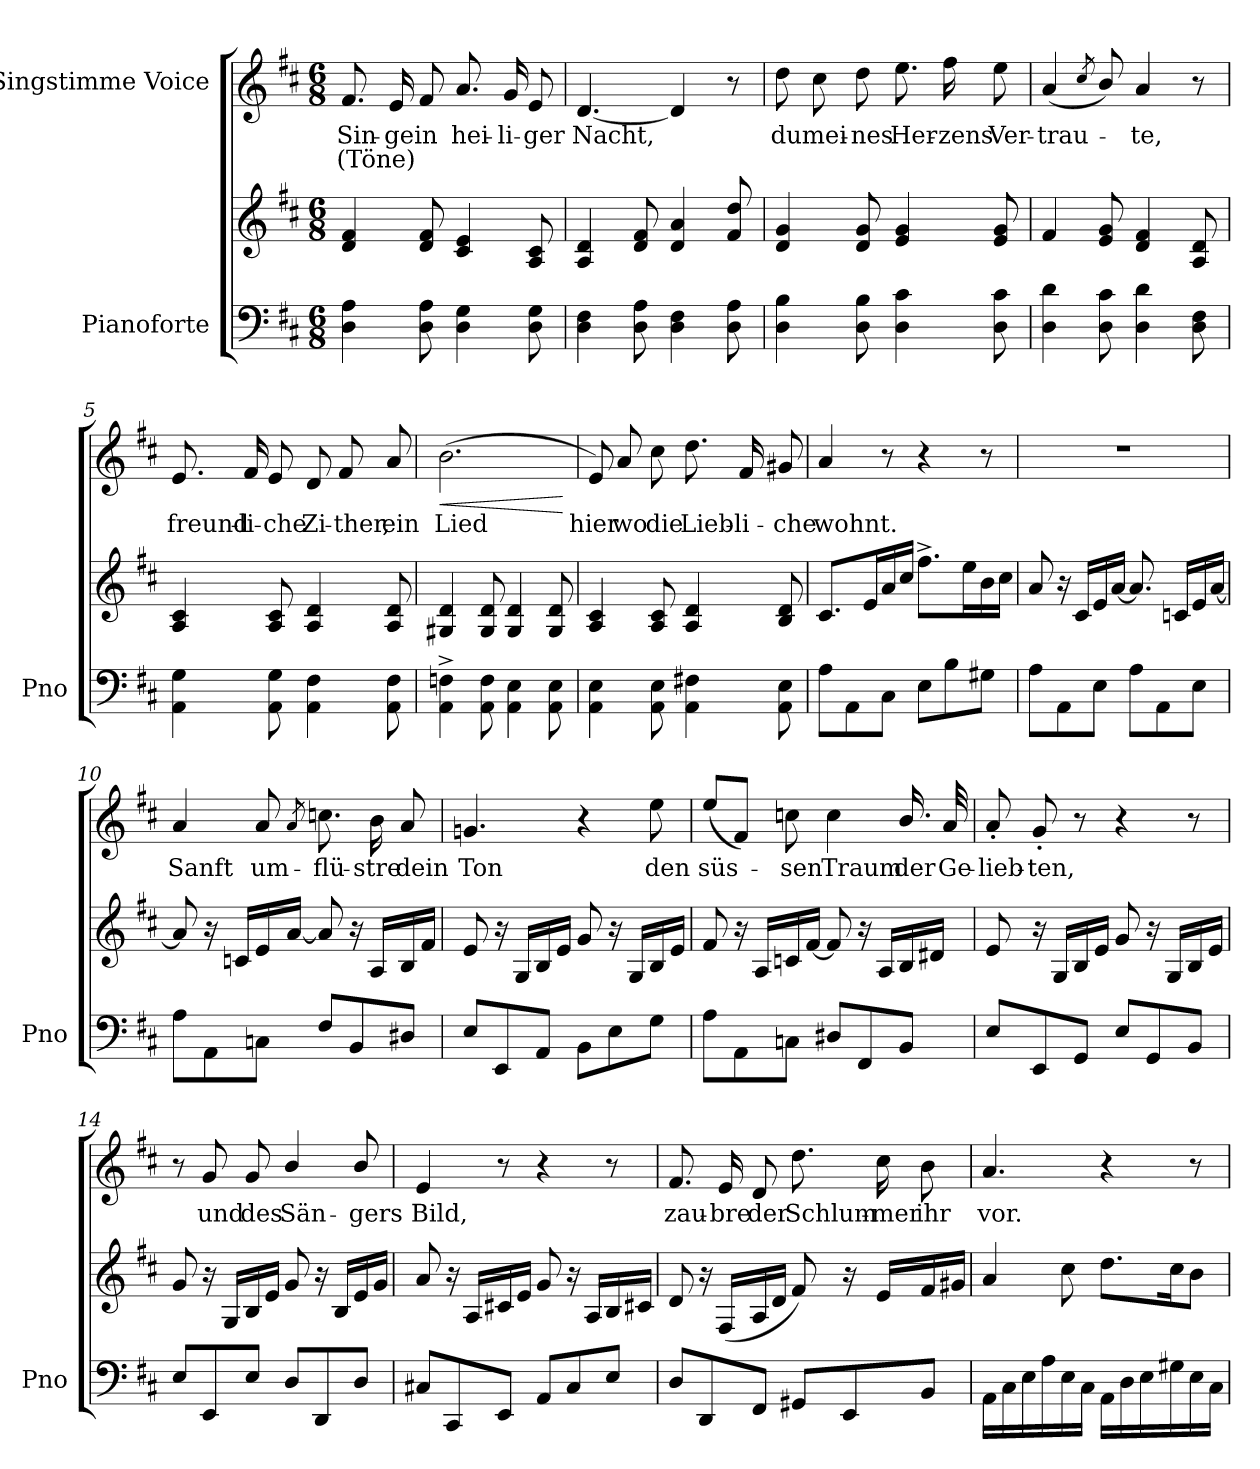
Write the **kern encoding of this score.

**kern	**kern	**dynam	**kern	**text	**text	**dynam
*part2	*part2	*part2	*part1	*part1	*part1	*part1
*staff3	*staff2	*staff2/3	*staff1	*staff1	*staff1	*staff1
*I"Pianoforte	*	*	*I"Singstimme Voice	*	*	*
*I'Pno	*	*	*	*	*	*
*clefF4	*clefG2	*	*clefG2	*	*	*
*k[f#c#]	*k[f#c#]	*	*k[f#c#]	*	*	*
*M6/8	*M6/8	*	*M6/8	*	*	*
=1	=1	=1	=1	=1	=1	=1
!	!	!	!	!LO:LY:b	!LO:LY:b	!
4D\ 4A\	4d/ 4f#/	.	8.f#/	Sin-	(Töne)	.
!	!	!	!	!LO:LY:b	!	!
.	.	.	16e/	-ge	.	.
!	!	!	!	!LO:LY:b	!	!
8D\ 8A\	8d/ 8f#/	.	8f#/	in	.	.
!	!	!	!	!LO:LY:b	!	!
4D\ 4G\	4c#/ 4e/	.	8.a/	hei-	.	.
!	!	!	!	!LO:LY:b	!	!
.	.	.	16g/	-li-	.	.
!	!	!	!	!LO:LY:b	!	!
8D\ 8G\	8A/ 8c#/	.	8e/	-ger	.	.
=2	=2	=2	=2	=2	=2	=2
!	!	!	!	!LO:LY:b	!	!
4D\ 4F#\	4A/ 4d/	.	[4.d/	Nacht,	.	.
8D\ 8A\	8d/ 8f#/	.	.	.	.	.
4D\ 4F#\	4d/ 4a/	.	4d/]	.	.	.
8D\ 8A\	8f#/ 8dd/	.	8r	.	.	.
=3	=3	=3	=3	=3	=3	=3
!	!	!	!	!LO:LY:b	!	!
4D\ 4B\	4d/ 4g/	.	8dd\	du	.	.
!	!	!	!	!LO:LY:b	!	!
.	.	.	8cc#\	mei-	.	.
!	!	!	!	!LO:LY:b	!	!
8D\ 8B\	8d/ 8g/	.	8dd\	-nes	.	.
!	!	!	!	!LO:LY:b	!	!
4D\ 4c#\	4e/ 4g/	.	8.ee\	Her-	.	.
!	!	!	!	!LO:LY:b	!	!
.	.	.	16ff#\	-zens	.	.
!	!	!	!	!LO:LY:b	!	!
8D\ 8c#\	8e/ 8g/	.	8ee\	Ver-	.	.
=4	=4	=4	=4	=4	=4	=4
!	!	!	!	!LO:LY:b	!	!
4D\ 4d\	4f#/	.	(4a/	-trau-	.	.
.	.	.	8qcc#/	.	.	.
8D\ 8c#\	8e/ 8g/	.	8b/)	.	.	.
!	!	!	!	!LO:LY:b	!	!
4D\ 4d\	4d/ 4f#/	.	4a/	-te,	.	.
8D\ 8F#\	8A/ 8d/	.	8r	.	.	.
=5	=5	=5	=5	=5	=5	=5
!	!	!	!	!LO:LY:b	!	!
4AA\ 4G\	4A/ 4c#/	.	8.e/	freund-	.	.
!	!	!	!	!LO:LY:b	!	!
.	.	.	16f#/	-li-	.	.
!	!	!	!	!LO:LY:b	!	!
8AA\ 8G\	8A/ 8c#/	.	8e/	-che	.	.
!	!	!	!	!LO:LY:b	!	!
4AA\ 4F#\	4A/ 4d/	.	8d/	Zi-	.	.
!	!	!	!	!LO:LY:b	!	!
.	.	.	8f#/	-ther,	.	.
!	!	!	!	!LO:LY:b	!	!
8AA\ 8F#\	8A/ 8d/	.	8a/	ein	.	.
!!LO:LB:g=z
=6	=6	=6	=6	=6	=6	=6
!	!	!	!	!LO:LY:b	!	!LO:HP:b
4AA\^ 4Fn\^	4G#X/ 4d/	.	(<2.b\	Lied	.	<
8AA\ 8F\	8G#/ 8d/	.	.	.	.	.
4AA\ 4E\	4G#/ 4d/	.	.	.	.	.
8AA\ 8E\	8G#/ 8d/	.	.	.	.	.
.	.	.	.	.	.	[
=7	=7	=7	=7	=7	=7	=7
!	!	!	!	!LO:LY:b	!	!
4AA\ 4E\	4A/ 4c#/	.	8e/)	hier	.	.
!	!	!	!	!LO:LY:b	!	!
.	.	.	8a/	wo	.	.
!	!	!	!	!LO:LY:b	!	!
8AA\ 8E\	8A/ 8c#/	.	8cc#\	die	.	.
!	!	!	!	!LO:LY:b	!	!
4AA\ 4F#X\	4A/ 4d/	.	8.dd\	Lieb-	.	.
!	!	!	!	!LO:LY:b	!	!
.	.	.	16f#/	-li-	.	.
!	!	!	!	!LO:LY:b	!	!
8AA\ 8E\	8B/ 8d/	.	8g#X/	-che	.	.
=8	=8	=8	=8	=8	=8	=8
!	!	!LO:DY:b=2	!	!LO:LY:b	!	!
!	!	!LO:DY:n=1:b	!	!	!	!
!	!	!LO:DY:n=2:b	!	!	!	!
8A\L	8.c#/L	pp pp other-dynamics	4a/	wohnt.	.	.
8AA\	.	.	.	.	.	.
.	16e/L	.	.	.	.	.
8C#\J	16a/	.	8r	.	.	.
.	16cc#/JJ	.	.	.	.	.
8E\L	8.ff#^\L	.	4r	.	.	.
8B\	.	.	.	.	.	.
.	16ee\L	.	.	.	.	.
8G#X\J	16b\	.	8r	.	.	.
.	16cc#\JJ	.	.	.	.	.
=9	=9	=9	=9	=9	=9	=9
8A\L	8a/	.	2.r	.	.	.
8AA\	16r	.	.	.	.	.
.	16c#/LL	.	.	.	.	.
8E\J	16e/	.	.	.	.	.
.	[16a/JJ	.	.	.	.	.
8A\L	8.a/]	.	.	.	.	.
8AA\	.	.	.	.	.	.
.	16cn/LL	.	.	.	.	.
8E\J	16e/	.	.	.	.	.
.	[16a/JJ	.	.	.	.	.
=10	=10	=10	=10	=10	=10	=10
!	!	!	!	!LO:LY:b	!	!
8A\L	8a/]	.	4a/	Sanft	.	.
8AA\	16r	.	.	.	.	.
.	16cn/LL	.	.	.	.	.
!	!	!	!	!LO:LY:b	!	!
8Cn\J	16e/	.	8a/	um-	.	.
.	[16a/JJ	.	.	.	.	.
.	.	.	8qa/	.	.	.
!	!	!	!	!LO:LY:b	!	!
8F#/L	8a/]	.	8.ccn\	-flü-	.	.
8BB/	16r	.	.	.	.	.
!	!	!	!	!LO:LY:b	!	!
.	16A/LL	.	16b\	-stre	.	.
!	!	!	!	!LO:LY:b	!	!
8D#X/J	16B/	.	8a/	dein	.	.
.	16f#/JJ	.	.	.	.	.
!!LO:LB:g=z
=11	=11	=11	=11	=11	=11	=11
!	!	!	!	!LO:LY:b	!	!
8E/L	8e/	.	4.gn/	Ton	.	.
8EE/	16r	.	.	.	.	.
.	16G/LL	.	.	.	.	.
8AA/J	16B/	.	.	.	.	.
.	16e/JJ	.	.	.	.	.
8BB\L	8g/	.	4r	.	.	.
8E\	16r	.	.	.	.	.
.	16G/LL	.	.	.	.	.
!	!	!	!	!LO:LY:b	!	!
8G\J	16B/	.	8ee\	den	.	.
.	16e/JJ	.	.	.	.	.
=12	=12	=12	=12	=12	=12	=12
!	!	!	!	!LO:LY:b	!	!
8A\L	8f#/	.	(8ee/L	süs-	.	.
8AA\	16r	.	8f#/J)	.	.	.
.	16A/LL	.	.	.	.	.
!	!	!	!	!LO:LY:b	!	!
8Cn\J	16cn/	.	8ccn\	-sen	.	.
.	[16f#/JJ	.	.	.	.	.
!	!	!	!	!LO:LY:b	!	!
8D#X/L	8f#/]	.	4cc\	Traum	.	.
8FF#/	16r	.	.	.	.	.
.	16A/LL	.	.	.	.	.
!	!	!	!	!LO:LY:b	!	!
8BB/J	16B/	.	16.b/	der	.	.
.	16d#X/JJ	.	.	.	.	.
!	!	!	!	!LO:LY:b	!	!
.	.	.	32a/	Ge-	.	.
=13	=13	=13	=13	=13	=13	=13
!	!	!	!	!LO:LY:b	!	!
8E/L	8e/	.	8a'/	-lieb-	.	.
!	!	!	!	!LO:LY:b	!	!
8EE/	16r	.	8g'/	-ten,	.	.
.	16G/LL	.	.	.	.	.
8GG/J	16B/	.	8r	.	.	.
.	16e/JJ	.	.	.	.	.
8E/L	8g/	.	4r	.	.	.
8GG/	16r	.	.	.	.	.
.	16G/LL	.	.	.	.	.
8BB/J	16B/	.	8r	.	.	.
.	16e/JJ	.	.	.	.	.
=14	=14	=14	=14	=14	=14	=14
8E/L	8g/	.	8r	.	.	.
!	!	!	!	!LO:LY:b	!	!
8EE/	16r	.	8g/	und	.	.
.	16G/LL	.	.	.	.	.
!	!	!	!	!LO:LY:b	!	!
8E/J	16B/	.	8g/	des	.	.
.	16e/JJ	.	.	.	.	.
!	!	!	!	!LO:LY:b	!	!
8D/L	8g/	.	4b/	Sän-	.	.
8DD/	16r	.	.	.	.	.
.	16B/LL	.	.	.	.	.
!	!	!	!	!LO:LY:b	!	!
8D/J	16e/	.	8b/	-gers	.	.
.	16g/JJ	.	.	.	.	.
!!LO:LB:g=z
=15	=15	=15	=15	=15	=15	=15
!	!	!	!	!LO:LY:b	!	!
8C#X/L	8a/	.	4e/	Bild,	.	.
8CC#/	16r	.	.	.	.	.
.	16A/LL	.	.	.	.	.
8EE/J	16c#X/	.	8r	.	.	.
.	16e/JJ	.	.	.	.	.
8AA/L	8g/	.	4r	.	.	.
8C#/	16r	.	.	.	.	.
.	16A/LL	.	.	.	.	.
8E/J	16B/	.	8r	.	.	.
.	16c#X/JJ	.	.	.	.	.
!!LO:PB:g=z
=16	=16	=16	=16	=16	=16	=16
!	!	!	!	!LO:LY:b	!	!
8D/L	8d/	.	8.f#/	zau-	.	.
8DD/	16r	.	.	.	.	.
!	!	!	!	!LO:LY:b	!	!
.	(16F#/LL	.	16e/	-bre	.	.
!	!	!	!	!LO:LY:b	!	!
8FF#/J	16A/	.	8d/	der	.	.
.	16d/JJ	.	.	.	.	.
!	!	!	!	!LO:LY:b	!	!
8GG#X/L	8f#/)	.	8.dd\	Schlum-	.	.
8EE/	16r	.	.	.	.	.
!	!	!	!	!LO:LY:b	!	!
.	16e/LL	.	16cc#\	-mer	.	.
!	!	!	!	!LO:LY:b	!	!
8BB/J	16f#/	.	8b\	ihr	.	.
.	16g#X/JJ	.	.	.	.	.
=17	=17	=17	=17	=17	=17	=17
!	!	!	!	!LO:LY:b	!	!
16AA\LL	4a/	.	4.a/	vor.	.	.
16C#\	.	.	.	.	.	.
16E\	.	.	.	.	.	.
16A\	.	.	.	.	.	.
16E\	8cc#\	.	.	.	.	.
16C#\JJ	.	.	.	.	.	.
16AA\LL	8.dd\L	.	4r	.	.	.
16D\	.	.	.	.	.	.
16E\	.	.	.	.	.	.
16G#X\	16cc#\K	.	.	.	.	.
16E\	8b\J	.	8r	.	.	.
16C#\JJ	.	.	.	.	.	.
=	=	=	=	=	=	=
*-	*-	*-	*-	*-	*-	*-
